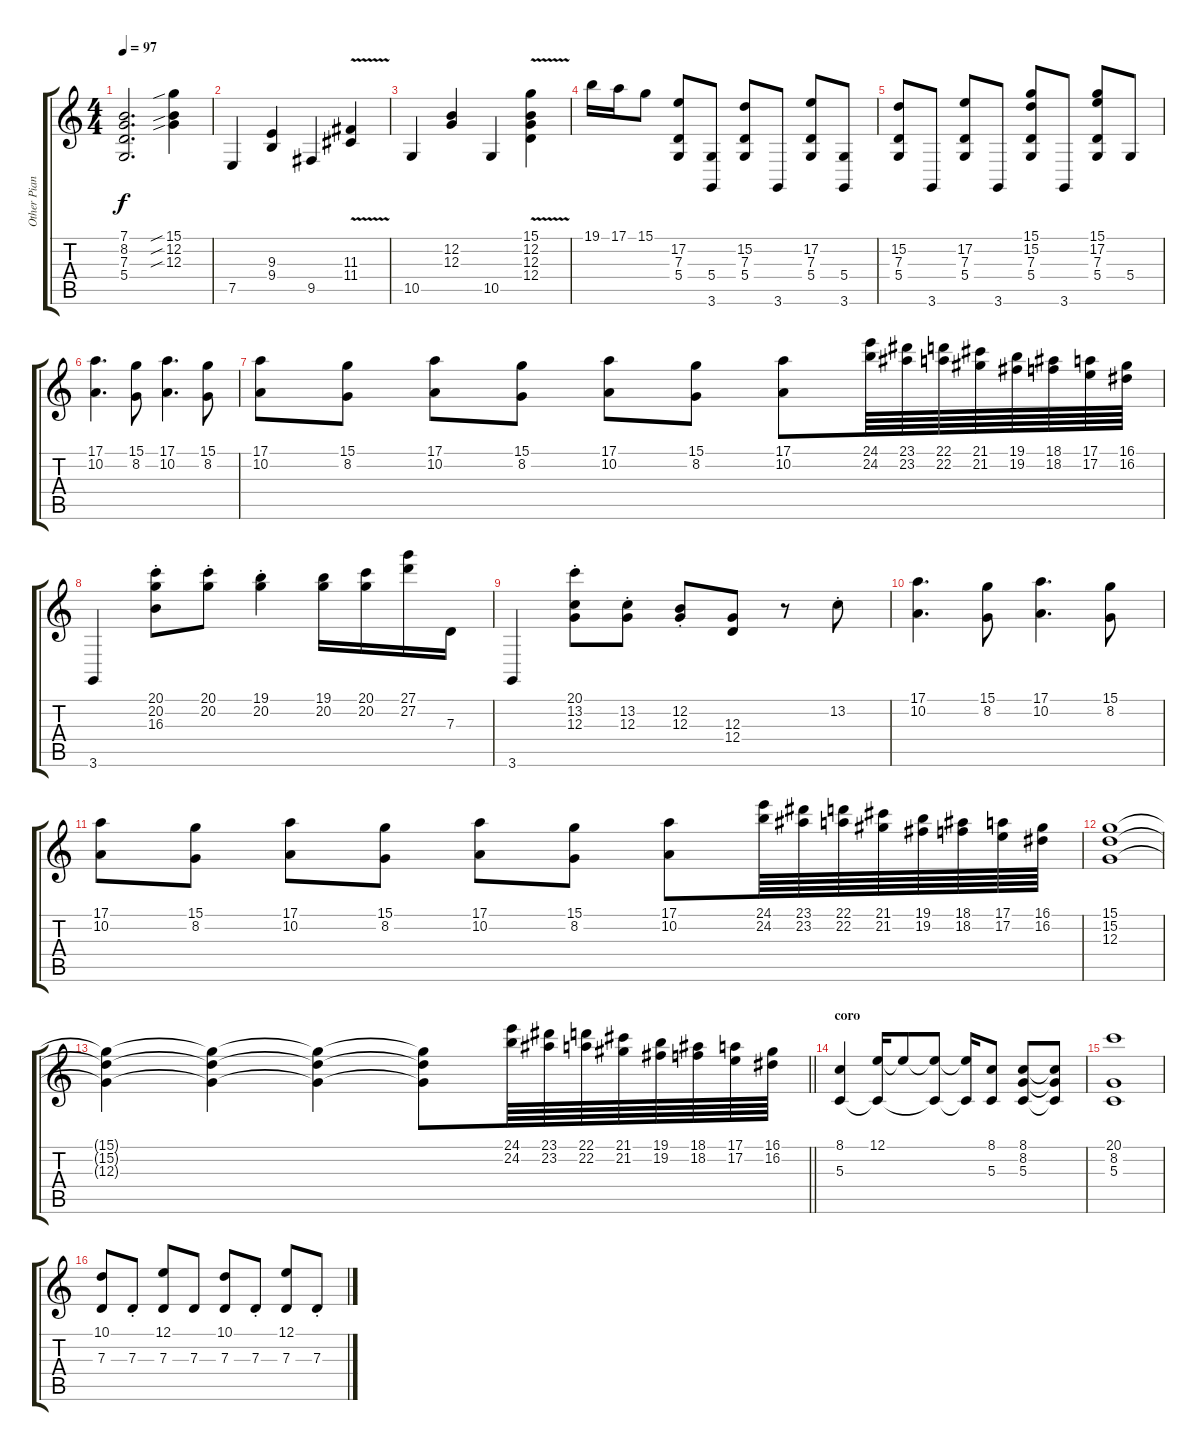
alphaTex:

\track ("Other Piano" "Other Pian") {instrument electricpiano1}
\staff {score tabs}
\tuning (E4 B3 G3 D3 A2 E2) {hide}
\ts (4 4)
\tempo 97
\clef g2
\ks c
(7.1 8.2 7.3 5.4).2{d dy f} (15.1{sib} 12.2{sib} 12.3{sib}).4 |
7.5.4 (9.3 9.4).4 9.5.4 (11.3{v} 11.4{v}).4 |
10.5.4 (12.2 12.3).4 10.5.4 (15.1 12.2{v} 12.3 12.4).4 |
19.1.16{volume 13 instrument electricpiano1} 17.1.16 15.1.8 (17.2 7.3 5.4).8 (5.4 3.6).8 (15.2 7.3 5.4).8 3.6.8 (17.2 7.3 5.4).8 (5.4 3.6).8 |
(15.2 7.3 5.4).8 3.6.8 (17.2 7.3 5.4).8 3.6.8 (15.1 15.2 7.3 5.4).8 3.6.8 (15.1 17.2 7.3 5.4).8 5.4.8 |
(17.1 10.2).4{d} (15.1 8.2).8 (17.1 10.2).4{d} (15.1 8.2).8 |
(17.1 10.2).8 (15.1 8.2).8 (17.1 10.2).8 (15.1 8.2).8 (17.1 10.2).8 (15.1 8.2).8 (17.1 10.2).8 (24.1 24.2).64 (23.1 23.2).64 (22.1 22.2).64 (21.1 21.2).64 (19.1 19.2).64 (18.1 18.2).64 (17.1 17.2).64 (16.1 16.2).64 |
3.6.4 (20.1{st} 20.2{st} 16.3{st}).8 (20.1{st} 20.2{st}).8 (19.1{st} 20.2{st}).4 (19.1 20.2).16 (20.1 20.2).16 (27.1 27.2).16 7.3.16 |
3.6.4 (20.1 13.2{st} 12.3).8 (13.2{st} 12.3).8 (12.2{st} 12.3).8 (12.3 12.4).8 r.8 13.2{st}.8 |
(17.1 10.2).4{d} (15.1 8.2).8 (17.1 10.2).4{d} (15.1 8.2).8 |
(17.1 10.2).8 (15.1 8.2).8 (17.1 10.2).8 (15.1 8.2).8 (17.1 10.2).8 (15.1 8.2).8 (17.1 10.2).8 (24.1 24.2).64 (23.1 23.2).64 (22.1 22.2).64 (21.1 21.2).64 (19.1 19.2).64 (18.1 18.2).64 (17.1 17.2).64 (16.1 16.2).64 |
(15.1 15.2 12.3).1 |
\barLineRight lightlight
(15.1{t} 15.2{t} 12.3{t}).4 (15.1{t} 15.2{t} 12.3{t}).4 (15.1{t} 15.2{t} 12.3{t}).4 (15.1{t} 15.2{t} 12.3{t}).8 (24.1 24.2).64 (23.1 23.2).64 (22.1 22.2).64 (21.1 21.2).64 (19.1 19.2).64 (18.1 18.2).64 (17.1 17.2).64 (16.1 16.2).64 |
\section ("" "coro")
(8.1 5.3).4{volume 10} (12.1 5.3{t}).16 12.1{t}.8 (12.1{t} 5.3{t}).8 (12.1{t} 5.3{t}).16 (8.1 5.3).8 (8.1 8.2 5.3).8 (8.1{t} 8.2{t} 5.3{t}).8 |
(20.1 8.2 5.3).1 |
(10.1 7.3).8 7.3{st}.8 (12.1 7.3).8 7.3.8 (10.1 7.3).8 7.3{st}.8 (12.1 7.3).8 7.3{st}.8
